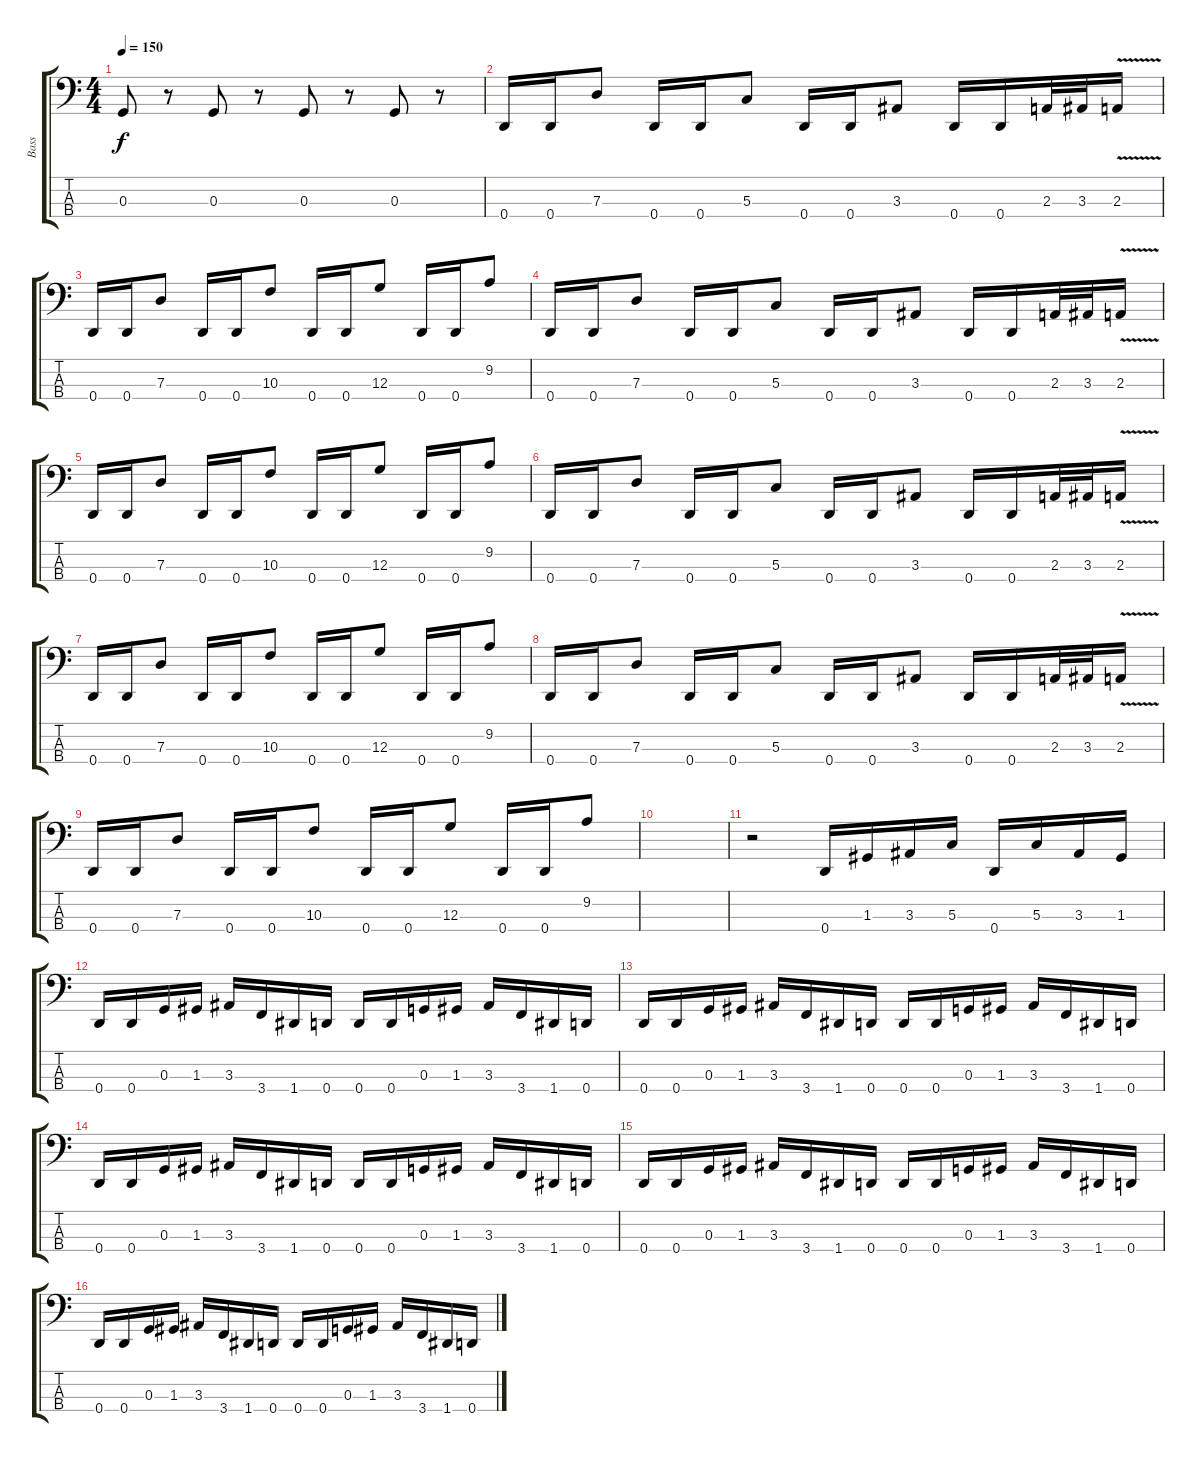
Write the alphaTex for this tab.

\track ("Bass" "Bass") {instrument electricbasspick}
\staff {score tabs}
\tuning (F2 C2 G1 D1) {hide}
\ts (4 4)
\tempo 150
\clef f4
\ks c
0.3.8{dy f} r.8 0.3.8 r.8 0.3.8 r.8 0.3.8 r.8 |
0.4.16 0.4.16 7.3.8 0.4.16 0.4.16 5.3.8 0.4.16 0.4.16 3.3.8 0.4.16 0.4.16 2.3.32 3.3.32 2.3{v}.16 |
0.4.16 0.4.16 7.3.8 0.4.16 0.4.16 10.3.8 0.4.16 0.4.16 12.3.8 0.4.16 0.4.16 9.2.8 |
0.4.16 0.4.16 7.3.8 0.4.16 0.4.16 5.3.8 0.4.16 0.4.16 3.3.8 0.4.16 0.4.16 2.3.32 3.3.32 2.3{v}.16 |
0.4.16 0.4.16 7.3.8 0.4.16 0.4.16 10.3.8 0.4.16 0.4.16 12.3.8 0.4.16 0.4.16 9.2.8 |
0.4.16 0.4.16 7.3.8 0.4.16 0.4.16 5.3.8 0.4.16 0.4.16 3.3.8 0.4.16 0.4.16 2.3.32 3.3.32 2.3{v}.16 |
0.4.16 0.4.16 7.3.8 0.4.16 0.4.16 10.3.8 0.4.16 0.4.16 12.3.8 0.4.16 0.4.16 9.2.8 |
0.4.16 0.4.16 7.3.8 0.4.16 0.4.16 5.3.8 0.4.16 0.4.16 3.3.8 0.4.16 0.4.16 2.3.32 3.3.32 2.3{v}.16 |
0.4.16 0.4.16 7.3.8 0.4.16 0.4.16 10.3.8 0.4.16 0.4.16 12.3.8 0.4.16 0.4.16 9.2.8 |
|
r.2 0.4.16 1.3.16 3.3.16 5.3.16 0.4.16 5.3.16 3.3.16 1.3.16 |
0.4.16 0.4.16 0.3.16 1.3.16 3.3.16 3.4.16 1.4.16 0.4.16 0.4.16 0.4.16 0.3.16 1.3.16 3.3.16 3.4.16 1.4.16 0.4.16 |
0.4.16 0.4.16 0.3.16 1.3.16 3.3.16 3.4.16 1.4.16 0.4.16 0.4.16 0.4.16 0.3.16 1.3.16 3.3.16 3.4.16 1.4.16 0.4.16 |
0.4.16 0.4.16 0.3.16 1.3.16 3.3.16 3.4.16 1.4.16 0.4.16 0.4.16 0.4.16 0.3.16 1.3.16 3.3.16 3.4.16 1.4.16 0.4.16 |
0.4.16 0.4.16 0.3.16 1.3.16 3.3.16 3.4.16 1.4.16 0.4.16 0.4.16 0.4.16 0.3.16 1.3.16 3.3.16 3.4.16 1.4.16 0.4.16 |
0.4.16 0.4.16 0.3.16 1.3.16 3.3.16 3.4.16 1.4.16 0.4.16 0.4.16 0.4.16 0.3.16 1.3.16 3.3.16 3.4.16 1.4.16 0.4.16
